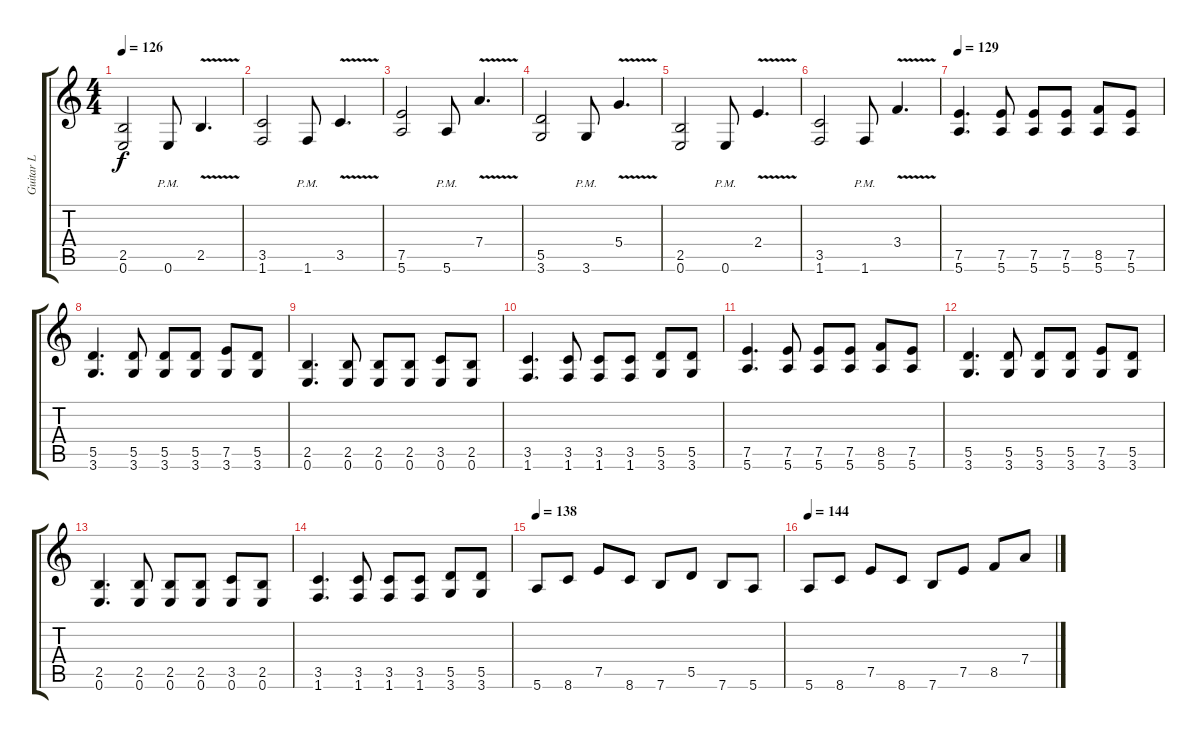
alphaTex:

\track ("Guitar L" "Guitar L") {instrument distortionguitar}
\staff {score tabs}
\tuning (E4 B3 G3 D3 A2 E2) {hide}
\ts (4 4)
\tempo 126
\clef g2
\ks c
(2.5 0.6).2{dy f} 0.6{pm}.8 2.5{v}.4{d} |
(3.5 1.6).2 1.6{pm}.8 3.5{v}.4{d} |
(7.5 5.6).2 5.6{pm}.8 7.4{v}.4{d} |
(5.5 3.6).2 3.6{pm}.8 5.4{v}.4{d} |
(2.5 0.6).2 0.6{pm}.8 2.4{v}.4{d} |
(3.5 1.6).2 1.6{pm}.8 3.4{v}.4{d} |
\tempo 129
(7.5 5.6).4{d} (7.5 5.6).8 (7.5 5.6).8 (7.5 5.6).8 (8.5 5.6).8 (7.5 5.6).8 |
(5.5 3.6).4{d} (5.5 3.6).8 (5.5 3.6).8 (5.5 3.6).8 (7.5 3.6).8 (5.5 3.6).8 |
(2.5 0.6).4{d} (2.5 0.6).8 (2.5 0.6).8 (2.5 0.6).8 (3.5 0.6).8 (2.5 0.6).8 |
(3.5 1.6).4{d} (3.5 1.6).8 (3.5 1.6).8 (3.5 1.6).8 (5.5 3.6).8 (5.5 3.6).8 |
(7.5 5.6).4{d} (7.5 5.6).8 (7.5 5.6).8 (7.5 5.6).8 (8.5 5.6).8 (7.5 5.6).8 |
(5.5 3.6).4{d} (5.5 3.6).8 (5.5 3.6).8 (5.5 3.6).8 (7.5 3.6).8 (5.5 3.6).8 |
(2.5 0.6).4{d} (2.5 0.6).8 (2.5 0.6).8 (2.5 0.6).8 (3.5 0.6).8 (2.5 0.6).8 |
(3.5 1.6).4{d} (3.5 1.6).8 (3.5 1.6).8 (3.5 1.6).8 (5.5 3.6).8 (5.5 3.6).8 |
\tempo 138
5.6.8 8.6.8 7.5.8 8.6.8 7.6.8 5.5.8 7.6.8 5.6.8 |
\tempo 144
5.6.8 8.6.8 7.5.8 8.6.8 7.6.8 7.5.8 8.5.8 7.4.8
